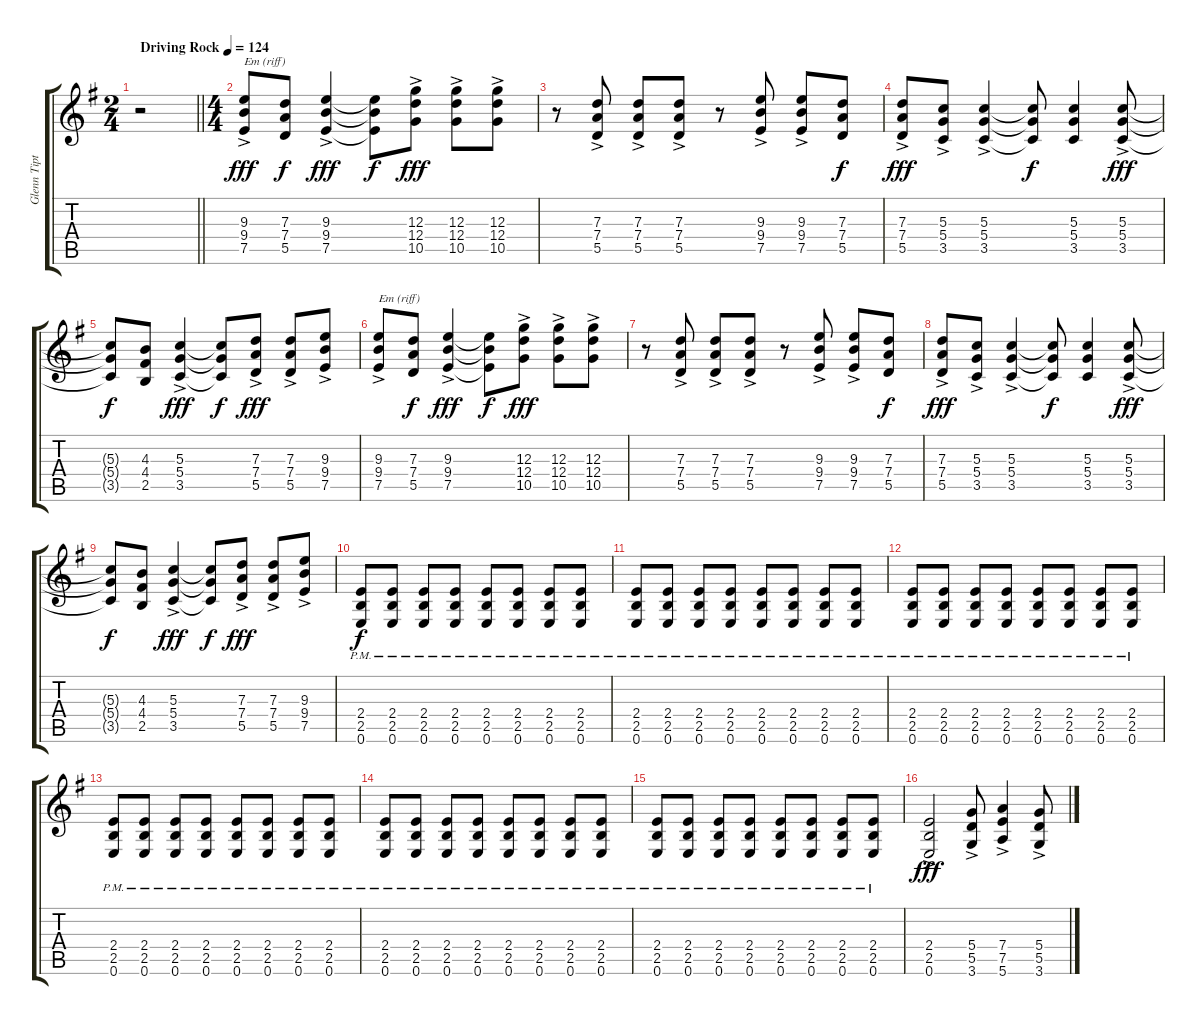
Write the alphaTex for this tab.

\track ("Glenn Tipton" "Glenn Tipt") {instrument distortionguitar}
\staff {score tabs}
\tuning (E4 B3 G3 D3 A2 E2) {hide}
\ts (2 4)
\tempo (124 "Driving Rock")
\clef g2
\barLineRight lightlight
\ks g
r.2{dy fff instrument distortionguitar} |
\ts (4 4)
(9.3{ac} 9.4{ac} 7.5{ac}).8{txt "Em (riff)"} (7.3 7.4 5.5).8{dy f} (9.3{ac} 9.4{ac} 7.5{ac}).4{dy fff} (9.3{t} 9.4{t} 7.5{t}).8{dy f} (12.3{ac} 12.4{ac} 10.5{ac}).8{dy fff} (12.3{ac} 12.4{ac} 10.5{ac}).8 (12.3{ac} 12.4{ac} 10.5{ac}).8 |
r.8 (7.3{ac} 7.4{ac} 5.5{ac}).8 (7.3{ac} 7.4{ac} 5.5{ac}).8 (7.3{ac} 7.4{ac} 5.5{ac}).8 r.8 (9.3{ac} 9.4{ac} 7.5{ac}).8 (9.3{ac} 9.4{ac} 7.5{ac}).8 (7.3 7.4 5.5).8{dy f} |
(7.3{ac} 7.4{ac} 5.5{ac}).8{dy fff} (5.3{ac} 5.4{ac} 3.5{ac}).8 (5.3{ac} 5.4{ac} 3.5{ac}).4 (5.3{t} 5.4{t} 3.5{t}).8{dy f} (5.3 5.4 3.5).4 (5.3{ac} 5.4{ac} 3.5{ac}).8{dy fff} |
(5.3{t} 5.4{t} 3.5{t}).8{dy f} (4.3 4.4 2.5).8 (5.3{ac} 5.4{ac} 3.5{ac}).4{dy fff} (5.3{t} 5.4{t} 3.5{t}).8{dy f} (7.3{ac} 7.4{ac} 5.5{ac}).8{dy fff} (7.3{ac} 7.4{ac} 5.5{ac}).8 (9.3{ac} 9.4{ac} 7.5{ac}).8 |
(9.3{ac} 9.4{ac} 7.5{ac}).8{txt "Em (riff)"} (7.3 7.4 5.5).8{dy f} (9.3{ac} 9.4{ac} 7.5{ac}).4{dy fff} (9.3{t} 9.4{t} 7.5{t}).8{dy f} (12.3{ac} 12.4{ac} 10.5{ac}).8{dy fff} (12.3{ac} 12.4{ac} 10.5{ac}).8 (12.3{ac} 12.4{ac} 10.5{ac}).8 |
r.8 (7.3{ac} 7.4{ac} 5.5{ac}).8 (7.3{ac} 7.4{ac} 5.5{ac}).8 (7.3{ac} 7.4{ac} 5.5{ac}).8 r.8 (9.3{ac} 9.4{ac} 7.5{ac}).8 (9.3{ac} 9.4{ac} 7.5{ac}).8 (7.3 7.4 5.5).8{dy f} |
(7.3{ac} 7.4{ac} 5.5{ac}).8{dy fff} (5.3{ac} 5.4{ac} 3.5{ac}).8 (5.3{ac} 5.4{ac} 3.5{ac}).4 (5.3{t} 5.4{t} 3.5{t}).8{dy f} (5.3 5.4 3.5).4 (5.3{ac} 5.4{ac} 3.5{ac}).8{dy fff} |
(5.3{t} 5.4{t} 3.5{t}).8{dy f} (4.3 4.4 2.5).8 (5.3{ac} 5.4{ac} 3.5{ac}).4{dy fff} (5.3{t} 5.4{t} 3.5{t}).8{dy f} (7.3{ac} 7.4{ac} 5.5{ac}).8{dy fff} (7.3{ac} 7.4{ac} 5.5{ac}).8 (9.3{ac} 9.4{ac} 7.5{ac}).8 |
(2.4{pm} 2.5{pm} 0.6{pm}).8{dy f} (2.4{pm} 2.5{pm} 0.6{pm}).8 (2.4{pm} 2.5{pm} 0.6{pm}).8 (2.4{pm} 2.5{pm} 0.6{pm}).8 (2.4{pm} 2.5{pm} 0.6{pm}).8 (2.4{pm} 2.5{pm} 0.6{pm}).8 (2.4{pm} 2.5{pm} 0.6{pm}).8 (2.4{pm} 2.5{pm} 0.6{pm}).8 |
(2.4{pm} 2.5{pm} 0.6{pm}).8 (2.4{pm} 2.5{pm} 0.6{pm}).8 (2.4{pm} 2.5{pm} 0.6{pm}).8 (2.4{pm} 2.5{pm} 0.6{pm}).8 (2.4{pm} 2.5{pm} 0.6{pm}).8 (2.4{pm} 2.5{pm} 0.6{pm}).8 (2.4{pm} 2.5{pm} 0.6{pm}).8 (2.4{pm} 2.5{pm} 0.6{pm}).8 |
(2.4{pm} 2.5{pm} 0.6{pm}).8 (2.4{pm} 2.5{pm} 0.6{pm}).8 (2.4{pm} 2.5{pm} 0.6{pm}).8 (2.4{pm} 2.5{pm} 0.6{pm}).8 (2.4{pm} 2.5{pm} 0.6{pm}).8 (2.4{pm} 2.5{pm} 0.6{pm}).8 (2.4{pm} 2.5{pm} 0.6{pm}).8 (2.4{pm} 2.5{pm} 0.6{pm}).8 |
(2.4{pm} 2.5{pm} 0.6{pm}).8 (2.4{pm} 2.5{pm} 0.6{pm}).8 (2.4{pm} 2.5{pm} 0.6{pm}).8 (2.4{pm} 2.5{pm} 0.6{pm}).8 (2.4{pm} 2.5{pm} 0.6{pm}).8 (2.4{pm} 2.5{pm} 0.6{pm}).8 (2.4{pm} 2.5{pm} 0.6{pm}).8 (2.4{pm} 2.5{pm} 0.6{pm}).8 |
(2.4{pm} 2.5{pm} 0.6{pm}).8 (2.4{pm} 2.5{pm} 0.6{pm}).8 (2.4{pm} 2.5{pm} 0.6{pm}).8 (2.4{pm} 2.5{pm} 0.6{pm}).8 (2.4{pm} 2.5{pm} 0.6{pm}).8 (2.4{pm} 2.5{pm} 0.6{pm}).8 (2.4{pm} 2.5{pm} 0.6{pm}).8 (2.4{pm} 2.5{pm} 0.6{pm}).8 |
(2.4{pm} 2.5{pm} 0.6{pm}).8 (2.4{pm} 2.5{pm} 0.6{pm}).8 (2.4{pm} 2.5{pm} 0.6{pm}).8 (2.4{pm} 2.5{pm} 0.6{pm}).8 (2.4{pm} 2.5{pm} 0.6{pm}).8 (2.4{pm} 2.5{pm} 0.6{pm}).8 (2.4{pm} 2.5{pm} 0.6{pm}).8 (2.4{pm} 2.5{pm} 0.6{pm}).8 |
(2.4{ac} 2.5{ac} 0.6{ac}).2{dy fff} (5.4{ac} 5.5{ac} 3.6{ac}).8 (7.4{ac} 7.5{ac} 5.6{ac}).4 (5.4{ac} 5.5{ac} 3.6{ac}).8
